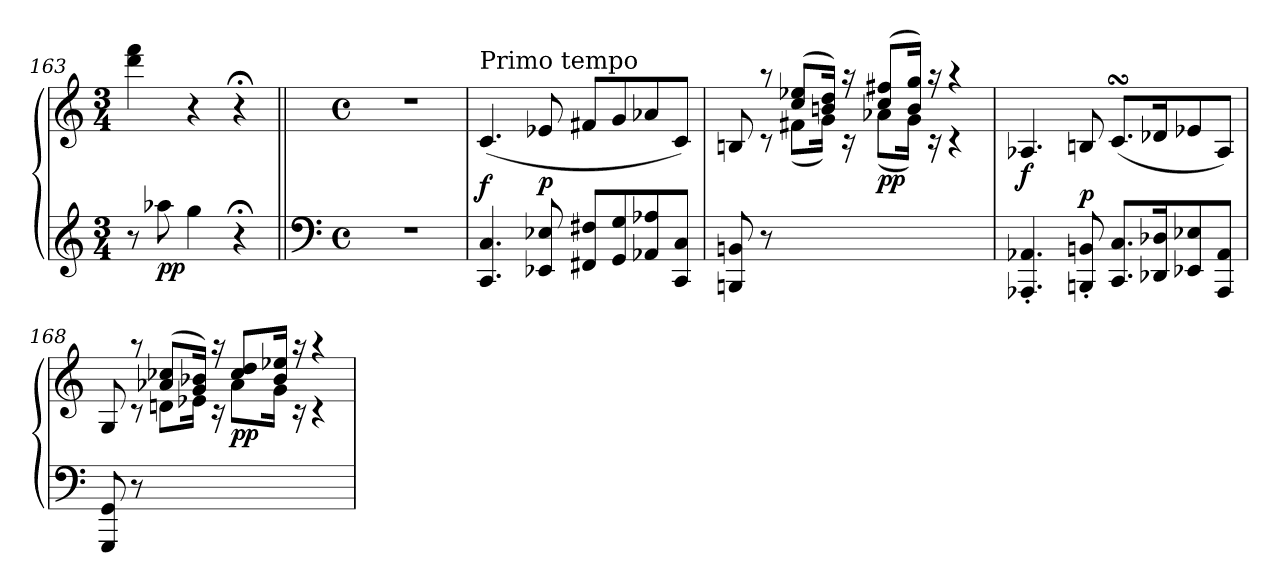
**kern	**kern	**dynam
*part1	*part1	*part1
*staff2	*staff1	*staff1/2
*clefG2	*clefG2	*
*k[]	*k[]	*
*M3/4	*M3/4	*
=163	=163	=163
8r	4ddd\ 4fff\	.
!	!	!LO:DY:b=2
8aa-X\	.	pp
4gg\	4r	.
4r;<	4r;<	.
!!LO:LB:g=z
=164||	=164||	=164||
*clefF4	*	*
*M4/4	*M4/4	*
*met(c)	*met(c)	*
1r	1r	.
!!LO:LB:g=z
=165	=165	=165
!	!LO:TX:a:t=Primo tempo	!
!	!	!LO:DY:a=2
4.CC/ 4.C/	(<4.c/	f
!	!	!LO:DY:a=2
8EE-X/ 8E-X/	8e-X/	p
8FF#X/ 8F#X/L	8f#X/L	.
8GG/ 8G/	8g/	.
8AA-X/ 8A-X/	8a-X/	.
8CC/ 8C/J	8c/J)	.
=166	=166	=166
*	*^	*
8BBBni/ 8BBni/	8Bni/	8ryy	.
8r	8raa	8rc	.
2.ryy	(>8cc/ 8ee-X/L	(<8f#X\L	.
.	16bni/ 16dd/Jk)	16g\Jk)	.
.	16raa	16rc	.
!	!	!	!LO:DY:b
.	(>8cc/ 8ff#X/L	(<8a-X\L	pp
.	16b/ 16gg/Jk)	16g\Jk)	.
.	16raa	16rc	.
.	4raa	4rc	.
=167	=167	=167	=167
!	!	!	!LO:DY:b
*	*v	*v	*
4.AAA-X/'< 4.AA-X/'<	4.A-X/	f
!	!	!LO:DY:a=2
8BBBni/'< 8BBni/'<	8Bni/	p
8.CC/ 8.C/L	(<8.csSSs/L	.
16DD-X/ 16D-X/K	16d-X/K	.
8EE-X/ 8E-X/	8e-X/	.
8AAA-/ 8AA-/J	8A-/J)	.
=168	=168	=168
*	*^	*
8GGG/ 8GG/	8G/	8ryy	.
8r	8raa	8rc	.
2.ryy	(>8a-X/ 8cc-X/L	8dni\L	.
.	16g/ 16b-X/Jk)	16e-X\Jk	.
.	16raa	16rc	.
!	!	!	!LO:DY:b
.	8cc-/ 8dd/L	8a-\L	pp
.	16b-/ 16ee-X/Jk	16g\Jk	.
.	16raa	16rc	.
.	4raa	4rc	.
*	*v	*v	*
=	=	=
*-	*-	*-
